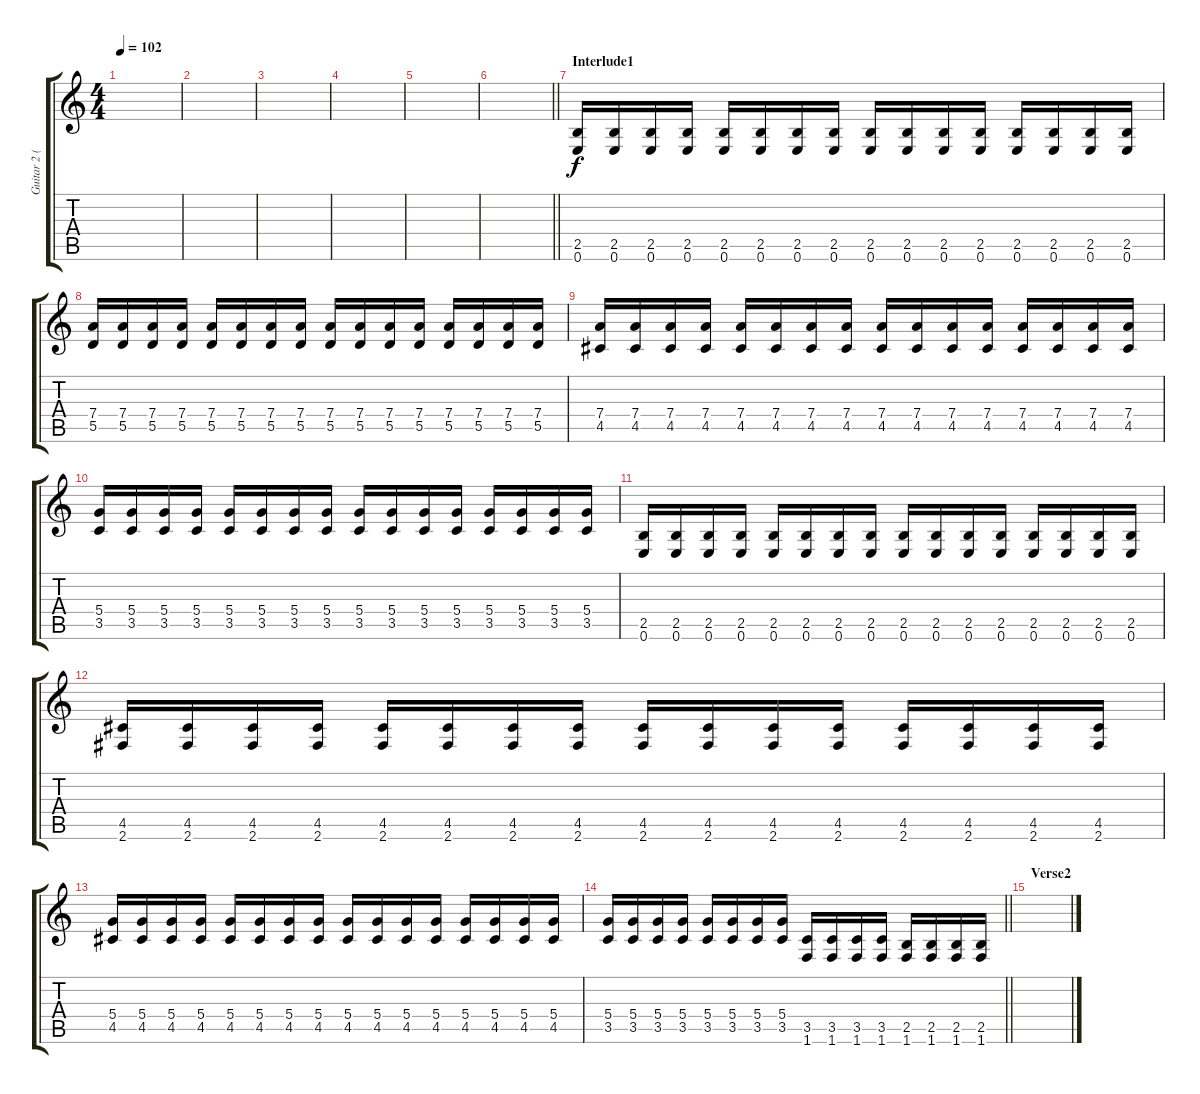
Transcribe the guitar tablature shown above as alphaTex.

\track ("Guitar 2 (Distortion)" "Guitar 2 (") {instrument distortionguitar}
\staff {score tabs}
\tuning (E4 B3 G3 D3 A2 E2) {hide}
\ts (4 4)
\tempo 102
\clef g2
\ks c
|
|
|
|
|
\barLineRight lightlight
|
\section ("" "Interlude1")
(2.5 0.6).16 (2.5 0.6).16 (2.5 0.6).16 (2.5 0.6).16 (2.5 0.6).16 (2.5 0.6).16 (2.5 0.6).16 (2.5 0.6).16 (2.5 0.6).16 (2.5 0.6).16 (2.5 0.6).16 (2.5 0.6).16 (2.5 0.6).16 (2.5 0.6).16 (2.5 0.6).16 (2.5 0.6).16 |
(7.4 5.5).16 (7.4 5.5).16 (7.4 5.5).16 (7.4 5.5).16 (7.4 5.5).16 (7.4 5.5).16 (7.4 5.5).16 (7.4 5.5).16 (7.4 5.5).16 (7.4 5.5).16 (7.4 5.5).16 (7.4 5.5).16 (7.4 5.5).16 (7.4 5.5).16 (7.4 5.5).16 (7.4 5.5).16 |
(7.4 4.5).16 (7.4 4.5).16 (7.4 4.5).16 (7.4 4.5).16 (7.4 4.5).16 (7.4 4.5).16 (7.4 4.5).16 (7.4 4.5).16 (7.4 4.5).16 (7.4 4.5).16 (7.4 4.5).16 (7.4 4.5).16 (7.4 4.5).16 (7.4 4.5).16 (7.4 4.5).16 (7.4 4.5).16 |
(5.4 3.5).16 (5.4 3.5).16 (5.4 3.5).16 (5.4 3.5).16 (5.4 3.5).16 (5.4 3.5).16 (5.4 3.5).16 (5.4 3.5).16 (5.4 3.5).16 (5.4 3.5).16 (5.4 3.5).16 (5.4 3.5).16 (5.4 3.5).16 (5.4 3.5).16 (5.4 3.5).16 (5.4 3.5).16 |
(2.5 0.6).16 (2.5 0.6).16 (2.5 0.6).16 (2.5 0.6).16 (2.5 0.6).16 (2.5 0.6).16 (2.5 0.6).16 (2.5 0.6).16 (2.5 0.6).16 (2.5 0.6).16 (2.5 0.6).16 (2.5 0.6).16 (2.5 0.6).16 (2.5 0.6).16 (2.5 0.6).16 (2.5 0.6).16 |
(4.5 2.6).16 (4.5 2.6).16 (4.5 2.6).16 (4.5 2.6).16 (4.5 2.6).16 (4.5 2.6).16 (4.5 2.6).16 (4.5 2.6).16 (4.5 2.6).16 (4.5 2.6).16 (4.5 2.6).16 (4.5 2.6).16 (4.5 2.6).16 (4.5 2.6).16 (4.5 2.6).16 (4.5 2.6).16 |
(5.4 4.5).16 (5.4 4.5).16 (5.4 4.5).16 (5.4 4.5).16 (5.4 4.5).16 (5.4 4.5).16 (5.4 4.5).16 (5.4 4.5).16 (5.4 4.5).16 (5.4 4.5).16 (5.4 4.5).16 (5.4 4.5).16 (5.4 4.5).16 (5.4 4.5).16 (5.4 4.5).16 (5.4 4.5).16 |
\barLineRight lightlight
(5.4 3.5).16 (5.4 3.5).16 (5.4 3.5).16 (5.4 3.5).16 (5.4 3.5).16 (5.4 3.5).16 (5.4 3.5).16 (5.4 3.5).16 (3.5 1.6).16 (3.5 1.6).16 (3.5 1.6).16 (3.5 1.6).16 (2.5 1.6).16 (2.5 1.6).16 (2.5 1.6).16 (2.5 1.6).16 |
\section ("" "Verse2")
